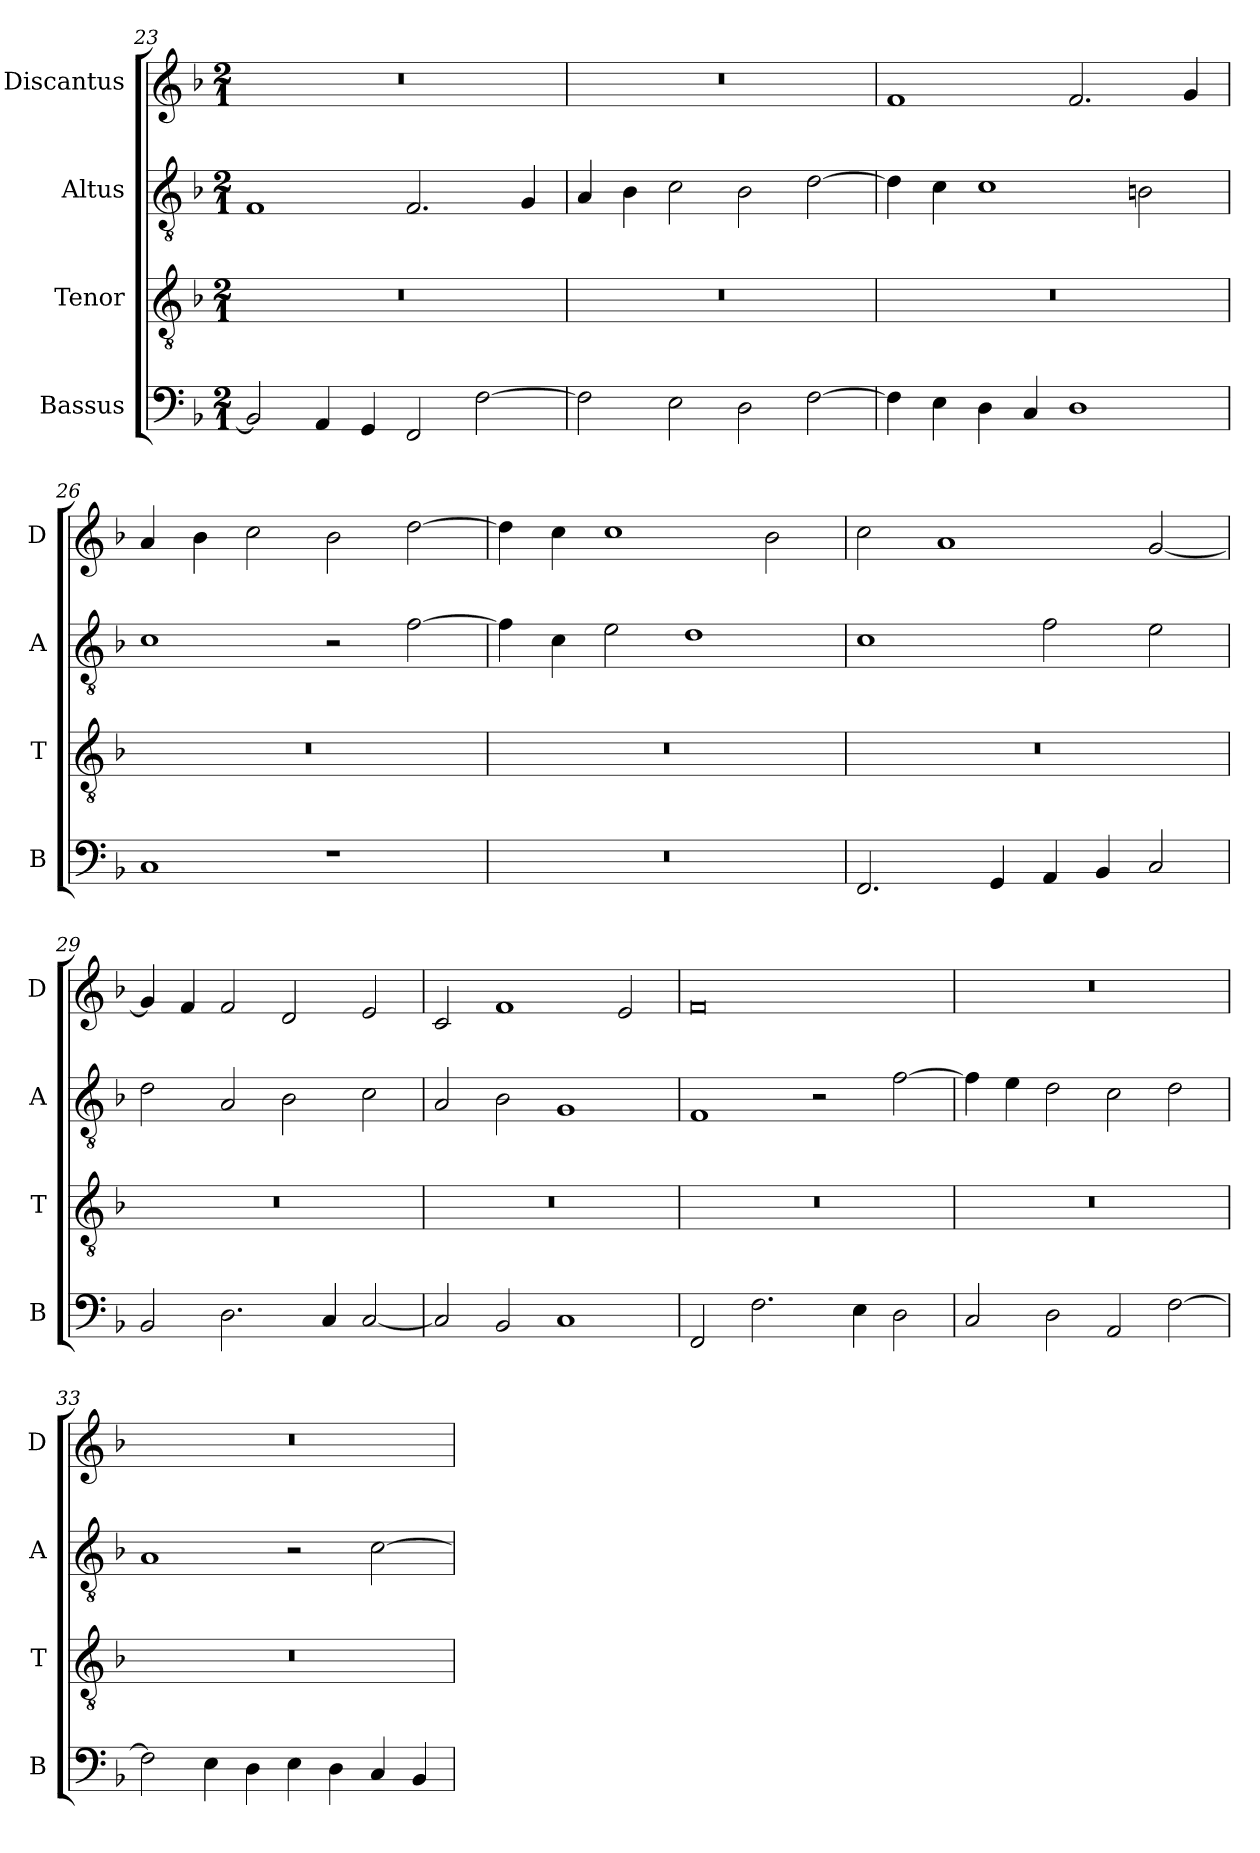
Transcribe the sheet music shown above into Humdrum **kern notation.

**kern	**kern	**kern	**kern
*part4	*part3	*part2	*part1
*staff4	*staff3	*staff2	*staff1
*I"Bassus	*I"Tenor	*I"Altus	*I"Discantus
*I'B	*I'T	*I'A	*I'D
*clefF4	*clefGv2	*clefGv2	*clefG2
*k[b-]	*k[b-]	*k[b-]	*k[b-]
*M2/1	*M2/1	*M2/1	*M2/1
=23	=23	=23	=23
2BB-/]	0r	1F	0r
4AA/	.	.	.
4GG/	.	.	.
2FF/	.	2.F/	.
[2F\	.	.	.
.	.	4G/	.
=24	=24	=24	=24
2F\]	0r	4A/	0r
.	.	4B-\	.
2E\	.	2c\	.
2D\	.	2B-\	.
[2F\	.	[2d\	.
=25	=25	=25	=25
4F\]	0r	4d\]	1f
4E\	.	4c\	.
4D\	.	1c	.
4C/	.	.	.
1D	.	.	2.f/
.	.	2Bn\	.
.	.	.	4g/
=26	=26	=26	=26
1C	0r	1c	4a/
.	.	.	4b-\
.	.	.	2cc\
1r	.	2r	2b-\
.	.	[2f\	[2dd\
=27	=27	=27	=27
0r	0r	4f\]	4dd\]
.	.	4c\	4cc\
.	.	2e\	1cc
.	.	1d	.
.	.	.	2b-\
=28	=28	=28	=28
2.FF/	0r	1c	2cc\
.	.	.	1a
4GG/	.	.	.
4AA/	.	2f\	.
4BB-/	.	.	.
2C/	.	2e\	[2g/
=29	=29	=29	=29
2BB-/	0r	2d\	4g/]
.	.	.	4f/
2.D\	.	2A/	2f/
.	.	2B-\	2d/
4C/	.	.	.
[2C/	.	2c\	2e/
=30	=30	=30	=30
2C/]	0r	2A/	2c/
2BB-/	.	2B-\	1f
1C	.	1G	.
.	.	.	2e/
=31	=31	=31	=31
2FF/	0r	1F	0f
2.F\	.	.	.
.	.	2r	.
4E\	.	.	.
2D\	.	[2f\	.
=32	=32	=32	=32
2C/	0r	4f\]	0r
.	.	4e\	.
2D\	.	2d\	.
2AA/	.	2c\	.
[2F\	.	2d\	.
=33	=33	=33	=33
2F\]	0r	1A	0r
4E\	.	.	.
4D\	.	.	.
4E\	.	2r	.
4D\	.	.	.
4C/	.	[2c\	.
4BB-/	.	.	.
=	=	=	=
*-	*-	*-	*-
